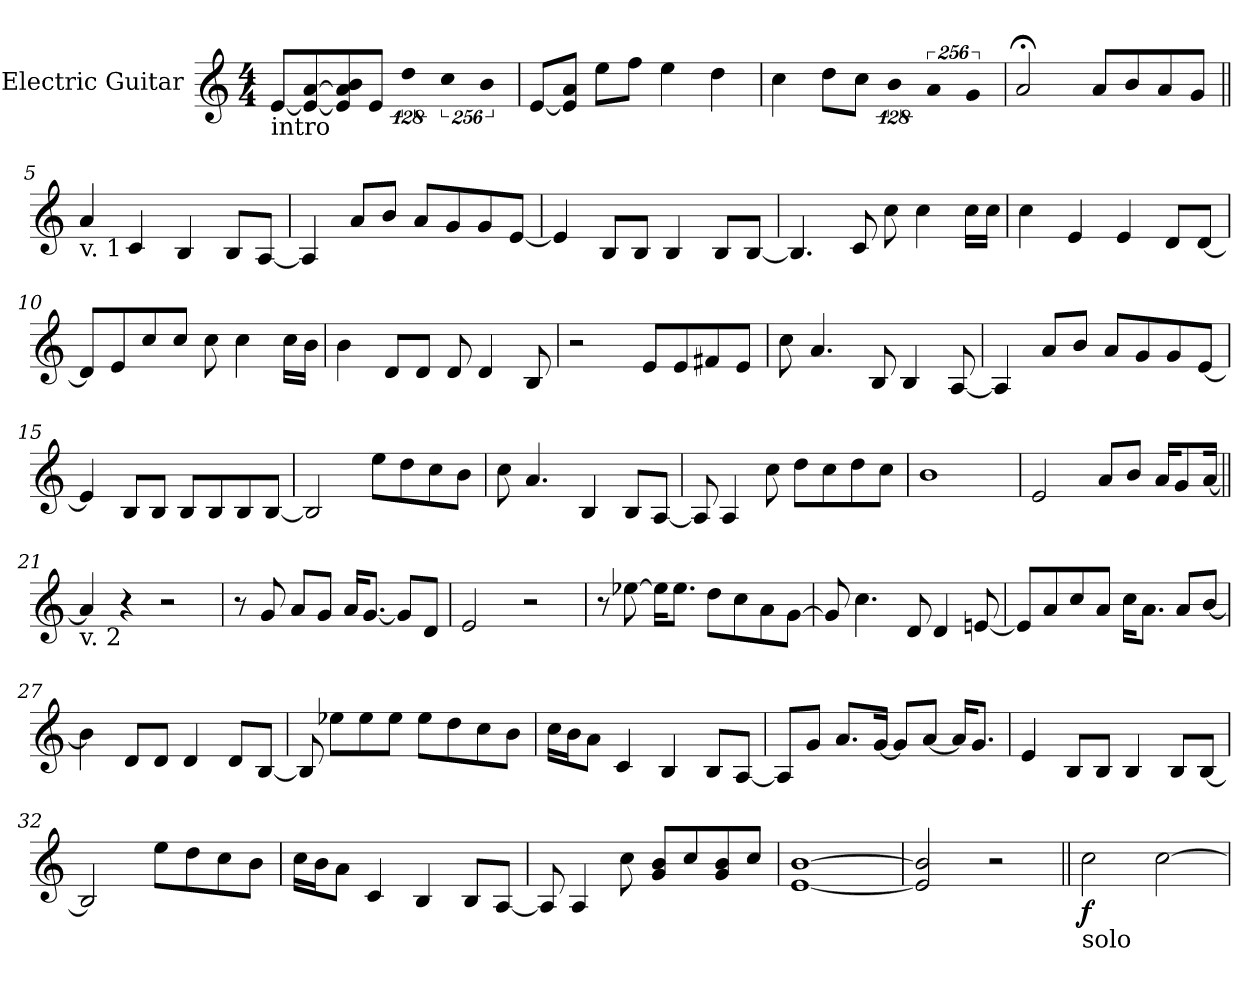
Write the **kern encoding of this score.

**kern	**dynam
*part1	*part1
*staff1	*staff1
*I"Electric Guitar	*
*I'E. Gtr.	*
!!LO:PB:g=z
*clefG2	*
*ITrd7c12	*
*k[]	*
*a:	*
*M4/4	*
*MM110	*
=1	=1
!LO:TX:b:t=intro	!
[<8Ei/L	.
8Ei/_< [>8Ai	.
8Ei/] 8Ai] 8Bi	.
8Ei/J	.
!LO:N:vis=4	!
512%85di\	.
!LO:N:vis=4	!
1024%171ci\	.
!LO:N:vis=4	!
1024%171Bi\	.
=2	=2
[<8Ei/L	.
8Ei/] 8AiJ	.
8ei\L	.
8fi\J	.
4ei\	.
4di\	.
=3	=3
4ci\	.
8di\L	.
8ci\J	.
!LO:N:vis=4	!
512%85Bi\	.
!LO:N:vis=4	!
1024%171Ai/	.
!LO:N:vis=4	!
1024%171Gi/	.
=4	=4
2A;i/	.
8Ai/L	.
8Bi/	.
8Ai/	.
8Gi/J	.
!!LO:LB:g=z
=5||	=5||
!LO:TX:b:t=v. 1	!
4Ai/	.
4Ci/	.
4BBi/	.
8BBi/L	.
[<8AAi/J	.
=6	=6
4AAi/]	.
8Ai/L	.
8Bi/J	.
8Ai/L	.
8Gi/	.
8Gi/	.
[<8Ei/J	.
=7	=7
4Ei/]	.
8BBi/L	.
8BBi/J	.
4BBi/	.
8BBi/L	.
[<8BBi/J	.
=8	=8
4.BBi/]	.
8Ci/	.
8ci\	.
4ci\	.
16ci\LL	.
16ci\JJ	.
!!LO:LB:g=z
=9	=9
4ci\	.
4Ei/	.
4Ei/	.
8Di/L	.
[<8Di/J	.
=10	=10
8Di/L]	.
8Ei/	.
8ci/	.
8ci/J	.
8ci\	.
4ci\	.
16ci\LL	.
16Bi\JJ	.
=11	=11
4Bi\	.
8Di/L	.
8Di/J	.
8Di/	.
4Di/	.
8BBi/	.
=12	=12
2r	.
8Ei/L	.
8Ei/	.
8F#Xi/	.
8Ei/J	.
!!LO:LB:g=z
=13	=13
8ci\	.
4.Ai/	.
8BBi/	.
4BBi/	.
[<8AAi/	.
=14	=14
4AAi/]	.
8Ai/L	.
8Bi/J	.
8Ai/L	.
8Gi/	.
8Gi/	.
[<8Ei/J	.
=15	=15
4Ei/]	.
8BBi/L	.
8BBi/J	.
8BBi/L	.
8BBi/	.
8BBi/	.
[<8BBi/J	.
=16	=16
2BBi/]	.
8ei\L	.
8di\	.
8ci\	.
8Bi\J	.
!!LO:LB:g=z
=17	=17
8ci\	.
4.Ai/	.
4BBi/	.
8BBi/L	.
[<8AAi/J	.
=18	=18
8AAi/]	.
4AAi/	.
8ci\	.
8di\L	.
8ci\	.
8di\	.
8ci\J	.
=19	=19
1Bi	.
=20	=20
2Ei/	.
8Ai/L	.
8Bi/J	.
16Ai/KL	.
8Gi/	.
[<16Ai/Jk	.
!!LO:LB:g=z
=21||	=21||
!LO:TX:b:t=v. 2	!
4Ai/]	.
4r	.
2r	.
=22	=22
8r	.
8Gi/	.
8Ai/L	.
8Gi/J	.
16Ai/KL	.
[<8.Gi/J	.
8Gi/L]	.
8Di/J	.
=23	=23
2Ei/	.
2r	.
=24	=24
8r	.
[>8e-Xi\	.
16e-i\KL]	.
8.e-i\J	.
8di\L	.
8ci\	.
8Ai\	.
[>8Gi\J	.
!!LO:LB:g=z
=25	=25
8Gi/]	.
4.ci\	.
8Di/	.
4Di/	.
[<8Eni/	.
=26	=26
8Ei/L]	.
8Ai/	.
8ci/	.
8Ai/J	.
16ci\KL	.
8.Ai\J	.
8Ai/L	.
[<8Bi/J	.
=27	=27
4Bi\]	.
8Di/L	.
8Di/J	.
4Di/	.
8Di/L	.
[<8BBi/J	.
=28	=28
8BBi/]	.
8e-Xi\L	.
8e-i\	.
8e-i\J	.
8e-i\L	.
8di\	.
8ci\	.
8Bi\J	.
!!LO:LB:g=z
=29	=29
16ci\LL	.
16Bi\J	.
8Ai\J	.
4Ci/	.
4BBi/	.
8BBi/L	.
[<8AAi/J	.
=30	=30
8AAi/L]	.
8Gi/J	.
8.Ai/L	.
[<16Gi/Jk	.
8Gi/L]	.
[<8Ai/J	.
16Ai/KL]	.
8.Gi/J	.
=31	=31
4Ei/	.
8BBi/L	.
8BBi/J	.
4BBi/	.
8BBi/L	.
[<8BBi/J	.
=32	=32
2BBi/]	.
8ei\L	.
8di\	.
8ci\	.
8Bi\J	.
!!LO:LB:g=z
=33	=33
16ci\LL	.
16Bi\J	.
8Ai\J	.
4Ci/	.
4BBi/	.
8BBi/L	.
[<8AAi/J	.
=34	=34
8AAi/]	.
4AAi/	.
8ci\	.
8Gi/ 8BiL	.
8ci/	.
8Gi/ 8Bi	.
8ci/J	.
=35	=35
[<1Ei [>1Bi	.
=36	=36
2Ei/] 2Bi]	.
2r	.
!!LO:PB:g=z
=37||	=37||
!LO:TX:b:t=solo	!
2ci\	f
[>2ci\	.
=	=
*-	*-
